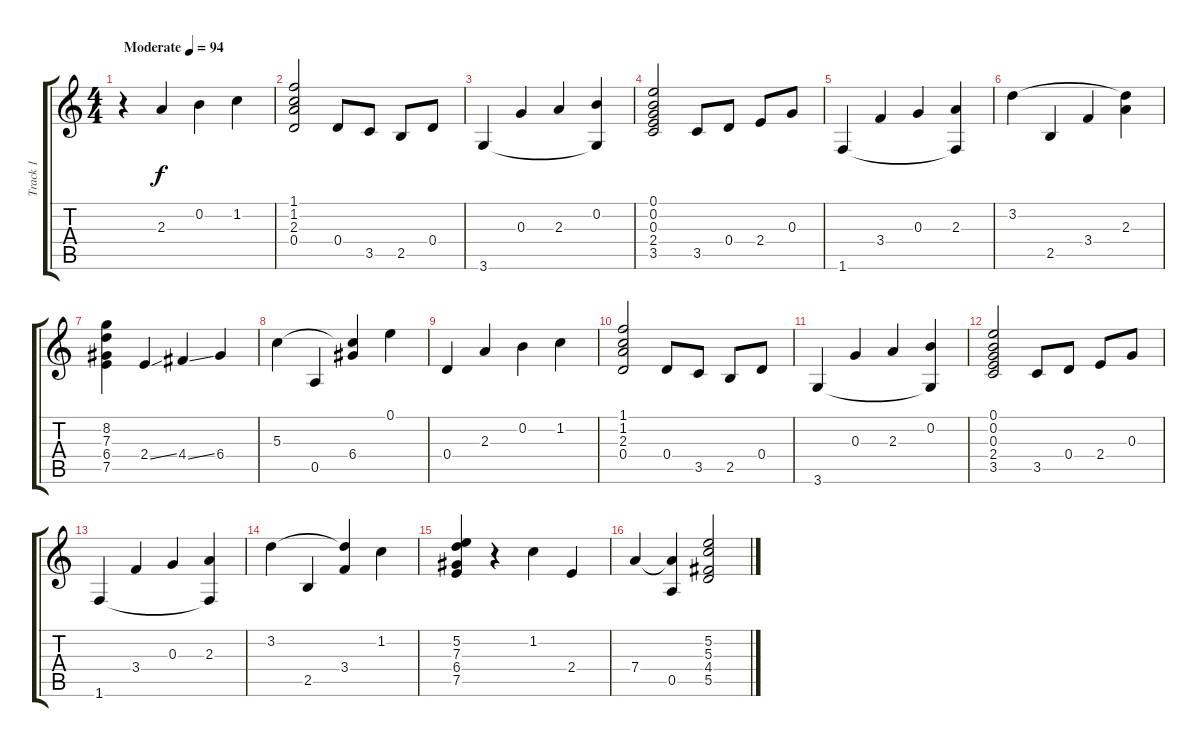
\track ("Track 1" "Track 1") {instrument acousticguitarsteel}
\staff {score tabs}
\tuning (E4 B3 G3 D3 A2 E2) {hide}
\ts (4 4)
\tempo (94 "Moderate")
\clef g2
\ks c
r.4{dy f instrument acousticguitarsteel} 2.3.4 0.2.4 1.2.4 |
(1.1 1.2 2.3 0.4).2 0.4.8 3.5.8 2.5.8 0.4.8 |
3.6.4 0.3.4 2.3.4 (0.2 3.6{t}).4 |
(0.1 0.2 0.3 2.4 3.5).2 3.5.8 0.4.8 2.4.8 0.3.8 |
1.6.4 3.4.4 0.3.4 (2.3 1.6{t}).4 |
3.2.4 2.5.4 3.4.4 (3.2{t} 2.3).4 |
(8.2 7.3 6.4 7.5).4 2.4{ss}.4 4.4{ss}.4 6.4.4 |
5.3.4 0.5.4 (5.3{t} 6.4).4 0.1.4 |
0.4.4 2.3.4 0.2.4 1.2.4 |
(1.1 1.2 2.3 0.4).2 0.4.8 3.5.8 2.5.8 0.4.8 |
3.6.4 0.3.4 2.3.4 (0.2 3.6{t}).4 |
(0.1 0.2 0.3 2.4 3.5).2 3.5.8 0.4.8 2.4.8 0.3.8 |
1.6.4 3.4.4 0.3.4 (2.3 1.6{t}).4 |
3.2.4 2.5.4 (3.2{t} 3.4).4 1.2.4 |
(5.2 7.3 6.4 7.5).4 r.4 1.2.4 2.4.4 |
7.4.4 (7.4{t} 0.5).4 (5.2 5.3 4.4 5.5).2
